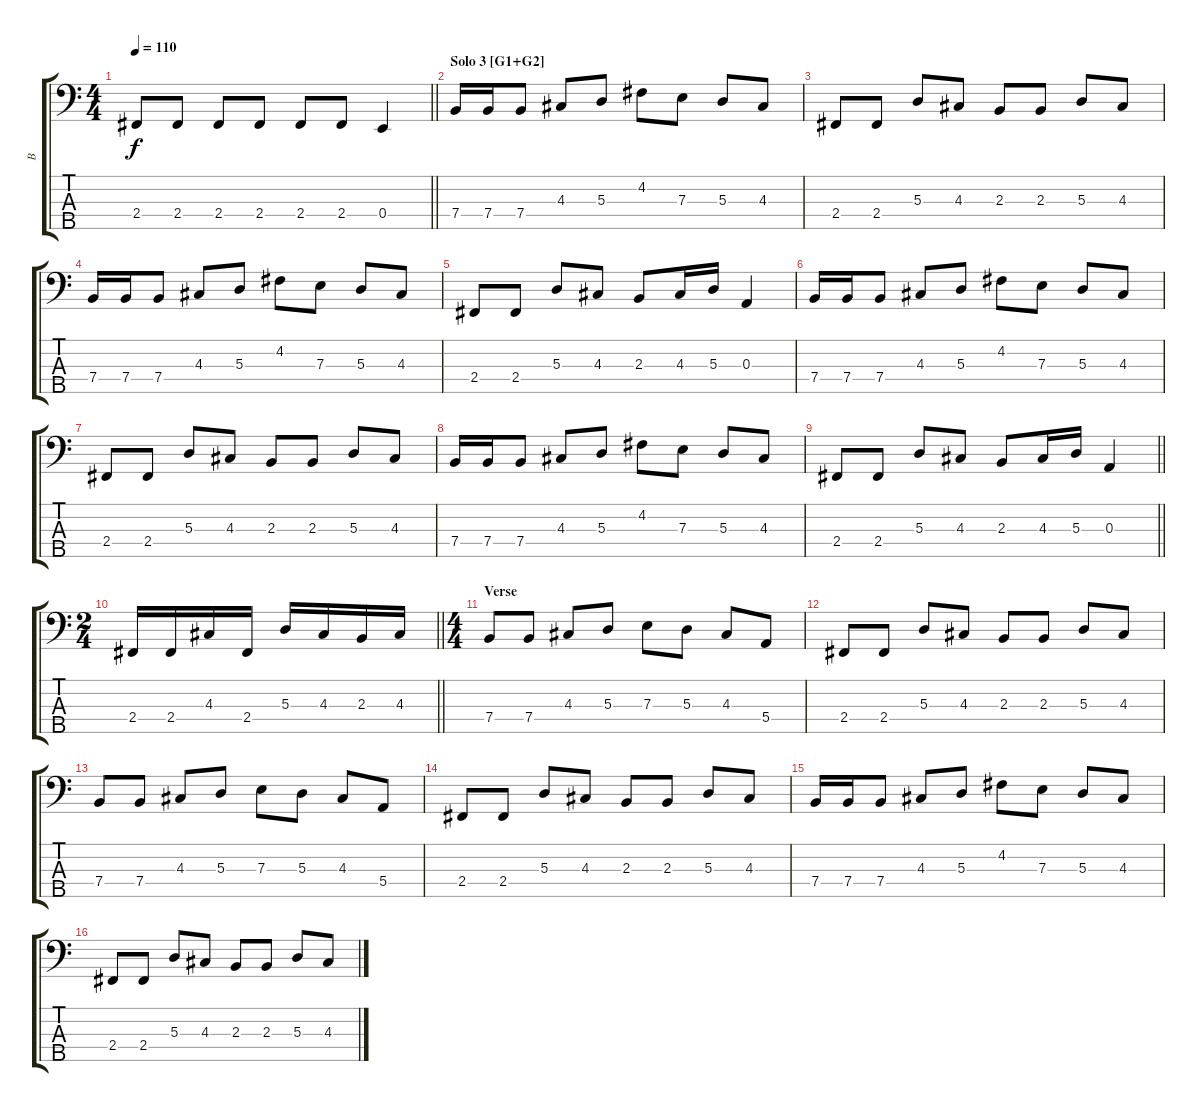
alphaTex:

\track ("B" "B") {instrument electricbassfinger}
\staff {score tabs}
\tuning (G2 D2 A1 E1 B0) {hide}
\ts (4 4)
\tempo 110
\clef f4
\barLineRight lightlight
\ks c
2.4.8{dy f} 2.4.8 2.4.8 2.4.8 2.4.8 2.4.8 0.4.4 |
\section ("" "Solo 3 [G1+G2]")
7.4.16 7.4.16 7.4.8 4.3.8 5.3.8 4.2.8 7.3.8 5.3.8 4.3.8 |
2.4.8 2.4.8 5.3.8 4.3.8 2.3.8 2.3.8 5.3.8 4.3.8 |
7.4.16 7.4.16 7.4.8 4.3.8 5.3.8 4.2.8 7.3.8 5.3.8 4.3.8 |
2.4.8 2.4.8 5.3.8 4.3.8 2.3.8 4.3.16 5.3.16 0.3.4 |
7.4.16 7.4.16 7.4.8 4.3.8 5.3.8 4.2.8 7.3.8 5.3.8 4.3.8 |
2.4.8 2.4.8 5.3.8 4.3.8 2.3.8 2.3.8 5.3.8 4.3.8 |
7.4.16 7.4.16 7.4.8 4.3.8 5.3.8 4.2.8 7.3.8 5.3.8 4.3.8 |
\barLineRight lightlight
2.4.8 2.4.8 5.3.8 4.3.8 2.3.8 4.3.16 5.3.16 0.3.4 |
\ts (2 4)
\section ("" "")
\barLineRight lightlight
2.4.16 2.4.16 4.3.16 2.4.16 5.3.16 4.3.16 2.3.16 4.3.16 |
\ts (4 4)
\section ("" "Verse")
7.4.8 7.4.8 4.3.8 5.3.8 7.3.8 5.3.8 4.3.8 5.4.8 |
2.4.8 2.4.8 5.3.8 4.3.8 2.3.8 2.3.8 5.3.8 4.3.8 |
7.4.8 7.4.8 4.3.8 5.3.8 7.3.8 5.3.8 4.3.8 5.4.8 |
2.4.8 2.4.8 5.3.8 4.3.8 2.3.8 2.3.8 5.3.8 4.3.8 |
7.4.16 7.4.16 7.4.8 4.3.8 5.3.8 4.2.8 7.3.8 5.3.8 4.3.8 |
2.4.8 2.4.8 5.3.8 4.3.8 2.3.8 2.3.8 5.3.8 4.3.8
